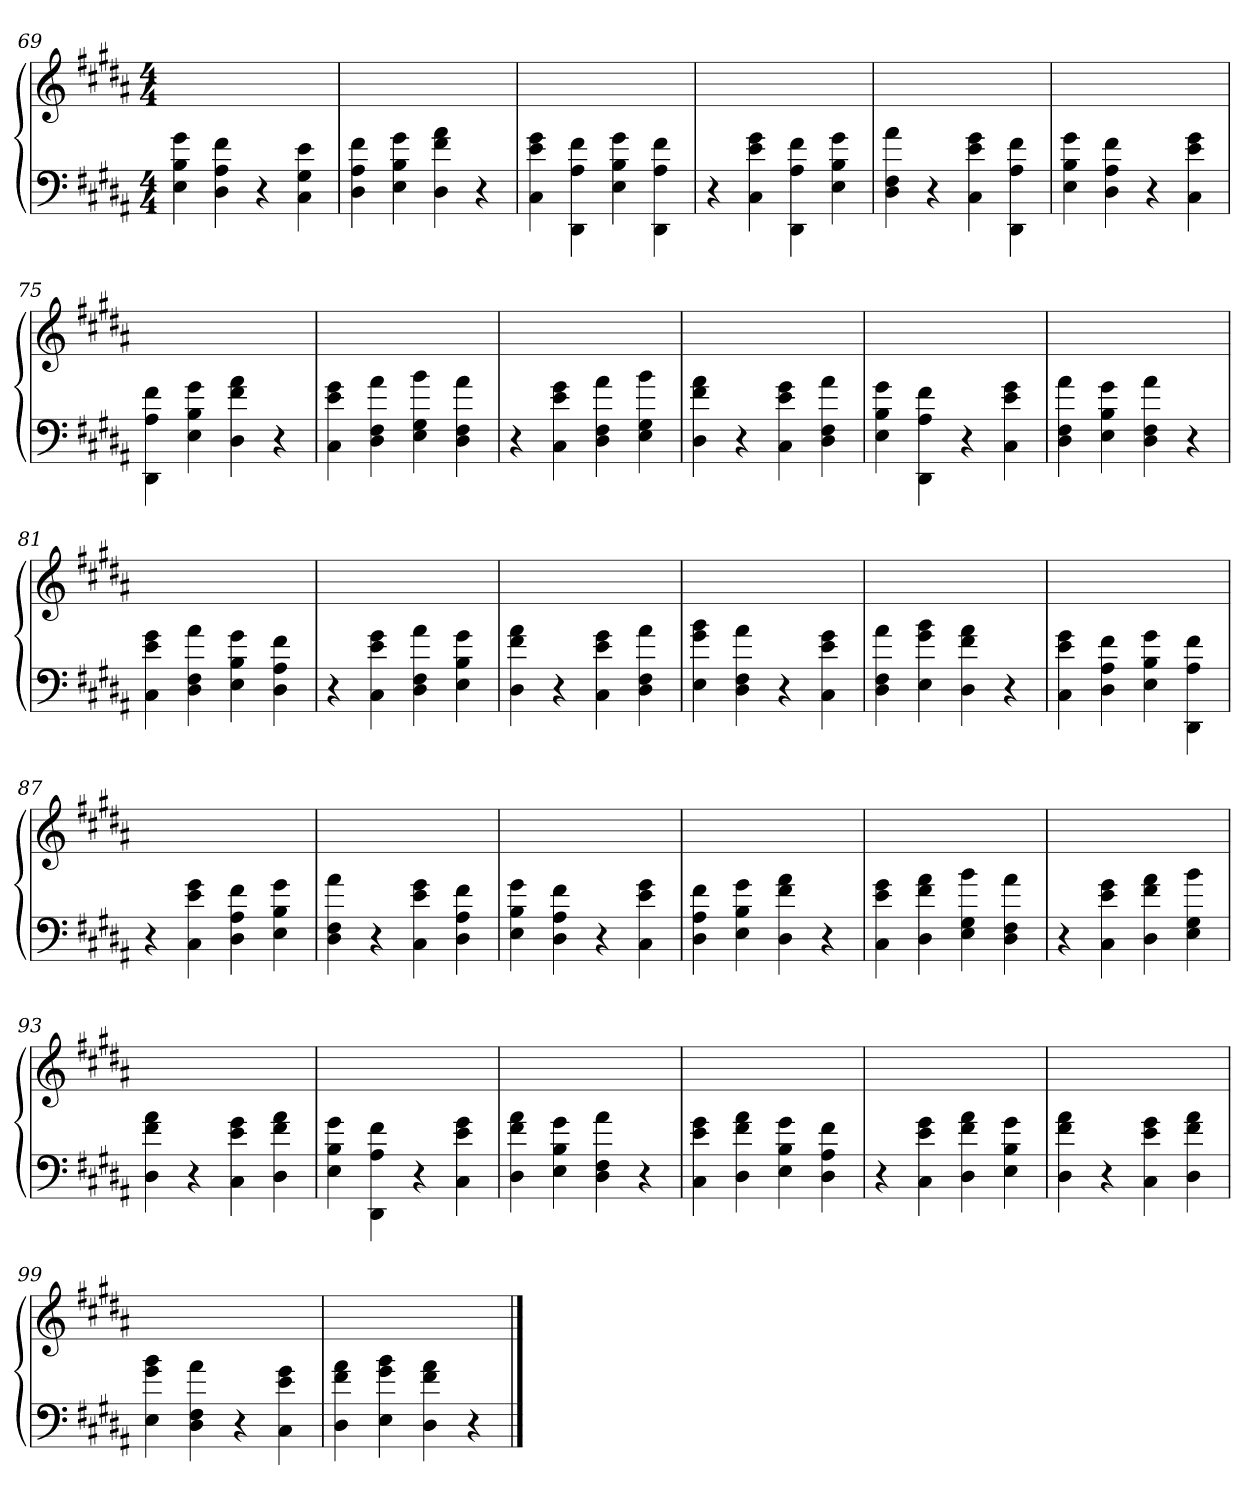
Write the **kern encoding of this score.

**kern	**kern
*part2	*part1
*staff2	*staff1
*clefF4	*clefG2
*k[f#c#g#d#a#]	*k[f#c#g#d#a#]
*B:	*B:
*M4/4	*M4/4
=69	=69
4E 4B 4g#	1ryy
4D# 4A# 4f#	.
4r	.
4C# 4G# 4e	.
=70	=70
4D# 4A# 4f#	1ryy
4E 4B 4g#	.
4D# 4f# 4a#	.
4r	.
=71	=71
4C# 4e 4g#	1ryy
4DD# 4A# 4f#	.
4E 4B 4g#	.
4DD# 4A# 4f#	.
=72	=72
4r	1ryy
4C# 4e 4g#	.
4DD# 4A# 4f#	.
4E 4B 4g#	.
=73	=73
4D# 4F# 4a#	1ryy
4r	.
4C# 4e 4g#	.
4DD# 4A# 4f#	.
=74	=74
4E 4B 4g#	1ryy
4D# 4A# 4f#	.
4r	.
4C# 4e 4g#	.
=75	=75
4DD# 4A# 4f#	1ryy
4E 4B 4g#	.
4D# 4f# 4a#	.
4r	.
=76	=76
4C# 4e 4g#	1ryy
4D# 4F# 4a#	.
4E 4G# 4b	.
4D# 4F# 4a#	.
=77	=77
4r	1ryy
4C# 4e 4g#	.
4D# 4F# 4a#	.
4E 4G# 4b	.
=78	=78
4D# 4f# 4a#	1ryy
4r	.
4C# 4e 4g#	.
4D# 4F# 4a#	.
=79	=79
4E 4B 4g#	1ryy
4DD# 4A# 4f#	.
4r	.
4C# 4e 4g#	.
=80	=80
4D# 4F# 4a#	1ryy
4E 4B 4g#	.
4D# 4F# 4a#	.
4r	.
=81	=81
4C# 4e 4g#	1ryy
4D# 4F# 4a#	.
4E 4B 4g#	.
4D# 4A# 4f#	.
=82	=82
4r	1ryy
4C# 4e 4g#	.
4D# 4F# 4a#	.
4E 4B 4g#	.
=83	=83
4D# 4f# 4a#	1ryy
4r	.
4C# 4e 4g#	.
4D# 4F# 4a#	.
=84	=84
4E 4g# 4b	1ryy
4D# 4F# 4a#	.
4r	.
4C# 4e 4g#	.
=85	=85
4D# 4F# 4a#	1ryy
4E 4g# 4b	.
4D# 4f# 4a#	.
4r	.
=86	=86
4C# 4e 4g#	1ryy
4D# 4A# 4f#	.
4E 4B 4g#	.
4DD# 4A# 4f#	.
=87	=87
4r	1ryy
4C# 4e 4g#	.
4D# 4A# 4f#	.
4E 4B 4g#	.
=88	=88
4D# 4F# 4a#	1ryy
4r	.
4C# 4e 4g#	.
4D# 4A# 4f#	.
=89	=89
4E 4B 4g#	1ryy
4D# 4A# 4f#	.
4r	.
4C# 4e 4g#	.
=90	=90
4D# 4A# 4f#	1ryy
4E 4B 4g#	.
4D# 4f# 4a#	.
4r	.
=91	=91
4C# 4e 4g#	1ryy
4D# 4f# 4a#	.
4E 4G# 4b	.
4D# 4F# 4a#	.
=92	=92
4r	1ryy
4C# 4e 4g#	.
4D# 4f# 4a#	.
4E 4G# 4b	.
=93	=93
4D# 4f# 4a#	1ryy
4r	.
4C# 4e 4g#	.
4D# 4f# 4a#	.
=94	=94
4E 4B 4g#	1ryy
4DD# 4A# 4f#	.
4r	.
4C# 4e 4g#	.
=95	=95
4D# 4f# 4a#	1ryy
4E 4B 4g#	.
4D# 4F# 4a#	.
4r	.
=96	=96
4C# 4e 4g#	1ryy
4D# 4f# 4a#	.
4E 4B 4g#	.
4D# 4A# 4f#	.
=97	=97
4r	1ryy
4C# 4e 4g#	.
4D# 4f# 4a#	.
4E 4B 4g#	.
=98	=98
4D# 4f# 4a#	1ryy
4r	.
4C# 4e 4g#	.
4D# 4f# 4a#	.
=99	=99
4E 4g# 4b	1ryy
4D# 4F# 4a#	.
4r	.
4C# 4e 4g#	.
=100	=100
4D# 4f# 4a#	1ryy
4E 4g# 4b	.
4D# 4f# 4a#	.
4r	.
==	==
*-	*-
